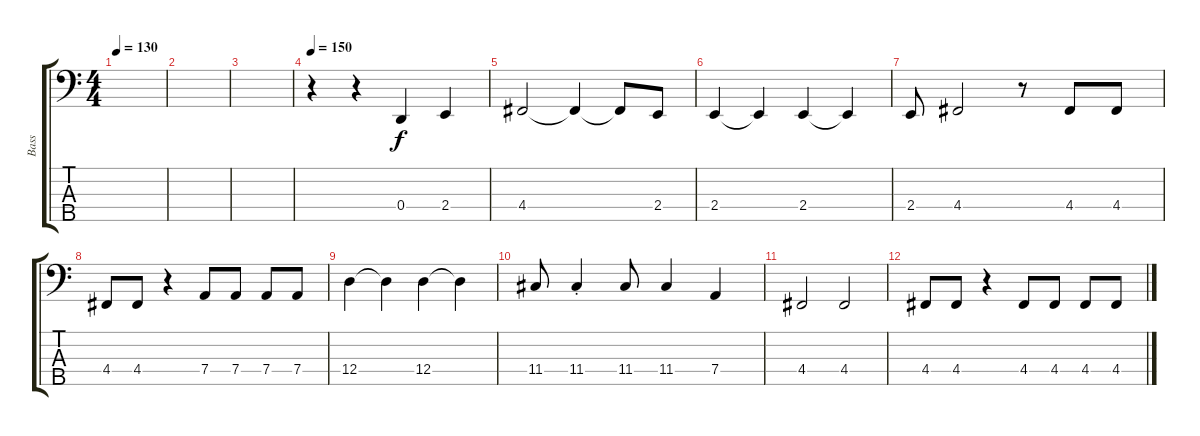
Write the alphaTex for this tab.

\track ("Bass" "Bass") {instrument slapbass1}
\staff {score tabs}
\tuning (F2 C2 G1 D1 A0) {hide}
\ts (4 4)
\tempo 130
\clef f4
\ks c
|
|
|
\tempo 150
r.4 r.4 0.4.4 2.4.4 |
4.4.2 4.4{t}.4 4.4{t}.8 2.4.8 |
2.4.4 2.4{t}.4 2.4.4 2.4{t}.4 |
2.4.8 4.4.2 r.8 4.4.8 4.4.8 |
4.4.8 4.4.8 r.4 7.4.8 7.4.8 7.4.8 7.4.8 |
12.4.4 12.4{t}.4 12.4.4 12.4{t}.4 |
11.4.8 11.4{st}.4 11.4.8 11.4.4 7.4.4 |
4.4.2 4.4.2 |
4.4.8 4.4.8 r.4 4.4.8 4.4.8 4.4.8 4.4.8
